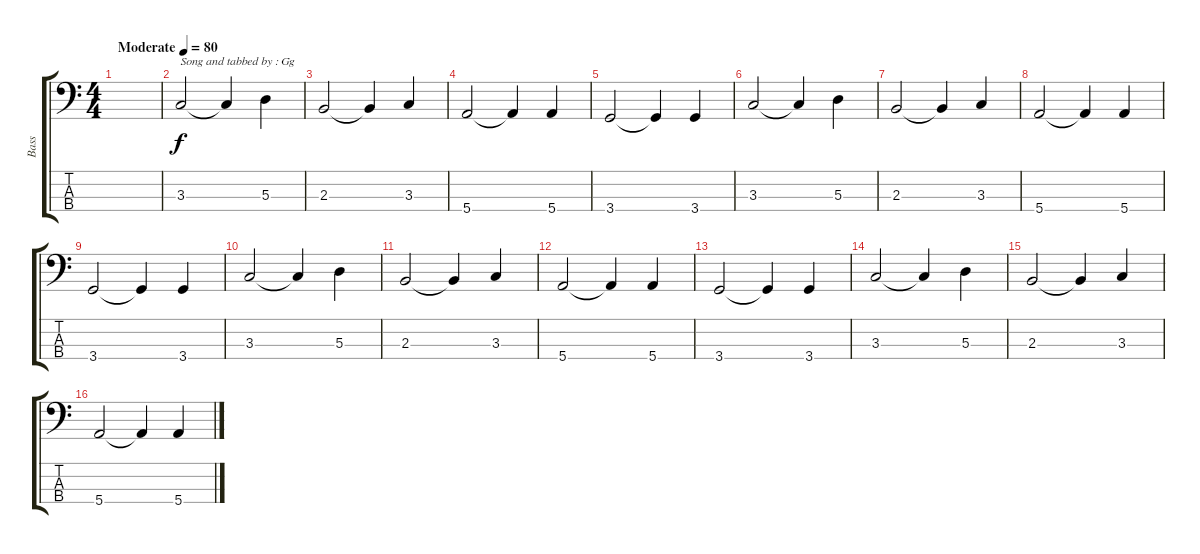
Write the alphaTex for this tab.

\track ("Bass" "Bass") {instrument electricbassfinger}
\staff {score tabs}
\tuning (G2 D2 A1 E1) {hide}
\ts (4 4)
\tempo (80 "Moderate")
\clef f4
\ks c
|
3.3.2{txt "Song and tabbed by : Gg"} 3.3{t}.4 5.3.4 |
2.3.2 2.3{t}.4 3.3.4 |
5.4.2{txt ""} 5.4{t}.4 5.4.4 |
3.4.2 3.4{t}.4 3.4.4 |
3.3.2 3.3{t}.4 5.3.4 |
2.3.2 2.3{t}.4 3.3.4 |
5.4.2 5.4{t}.4 5.4.4 |
3.4.2 3.4{t}.4 3.4.4 |
3.3.2 3.3{t}.4 5.3.4 |
2.3.2 2.3{t}.4 3.3.4 |
5.4.2 5.4{t}.4 5.4.4 |
3.4.2 3.4{t}.4 3.4.4 |
3.3.2 3.3{t}.4 5.3.4 |
2.3.2 2.3{t}.4 3.3.4 |
5.4.2 5.4{t}.4 5.4.4
